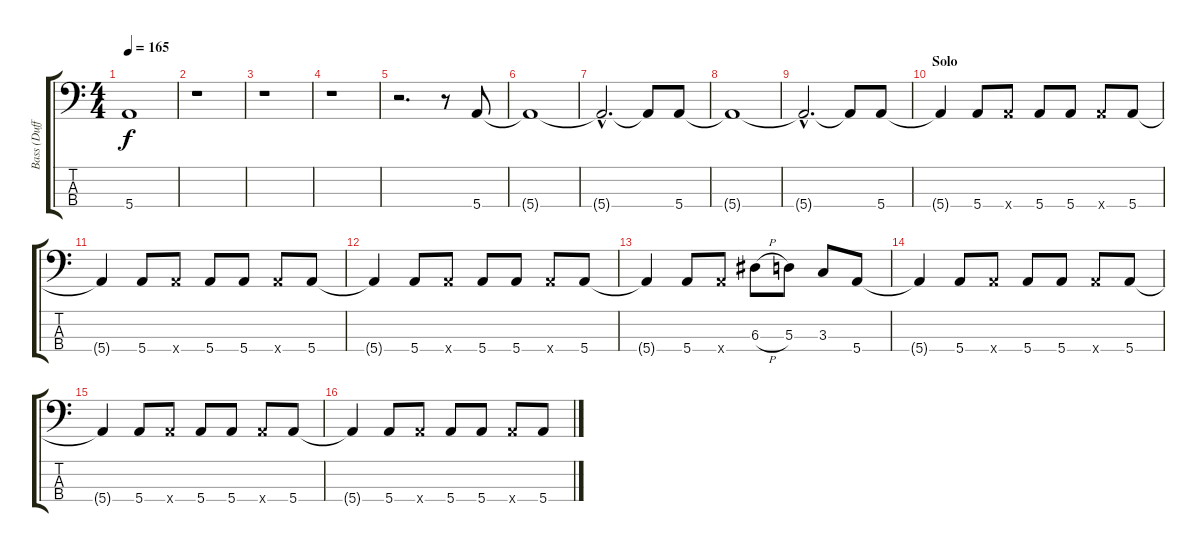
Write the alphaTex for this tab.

\track ("Bass (Duff)" "Bass (Duff") {instrument electricbasspick}
\staff {score tabs}
\tuning (G2 D2 A1 E1) {hide}
\ts (4 4)
\tempo 165
\clef f4
\ks c
5.4{t}.1{dy f} |
r.1 |
r.1 |
r.1 |
r.2{d} r.8 5.4.8 |
5.4{t}.1 |
5.4{hac t}.2{d} 5.4{t}.8 5.4.8 |
5.4{t}.1 |
5.4{hac t}.2{d} 5.4{t}.8 5.4.8 |
\section ("" "Solo")
5.4{t}.4 5.4.8 5.4{x}.8 5.4.8 5.4.8 5.4{x}.8 5.4.8 |
5.4{t}.4 5.4.8 5.4{x}.8 5.4.8 5.4.8 5.4{x}.8 5.4.8 |
5.4{t}.4 5.4.8 5.4{x}.8 5.4.8 5.4.8 5.4{x}.8 5.4.8 |
5.4{t}.4 5.4.8 5.4{x}.8 6.3{h}.8 5.3.8 3.3.8 5.4.8 |
5.4{t}.4 5.4.8 5.4{x}.8 5.4.8 5.4.8 5.4{x}.8 5.4.8 |
5.4{t}.4 5.4.8 5.4{x}.8 5.4.8 5.4.8 5.4{x}.8 5.4.8 |
5.4{t}.4 5.4.8 5.4{x}.8 5.4.8 5.4.8 5.4{x}.8 5.4.8
